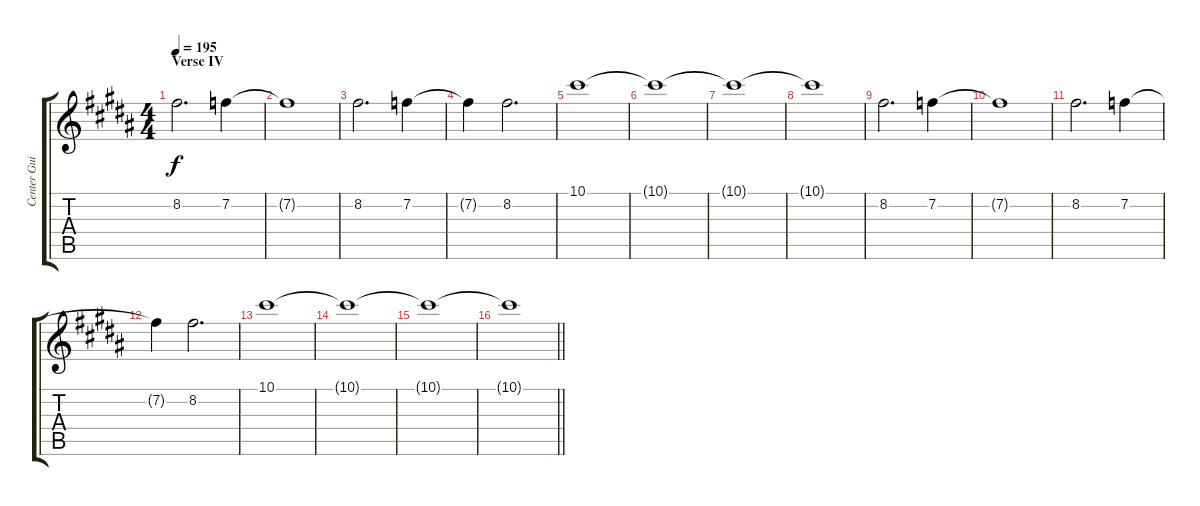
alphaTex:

\track ("Center Guitar" "Center Gui") {instrument overdrivenguitar}
\staff {score tabs}
\tuning (Eb4 Bb3 Gb3 Db3 Ab2 Db2) {hide}
\ts (4 4)
\section ("" "Verse IV")
\tempo 195
\clef g2
\ks b
8.2.2{d dy f volume 6} 7.2.4 |
7.2{t}.1 |
8.2.2{d} 7.2.4 |
7.2{t}.4 8.2.2{d} |
10.1.1 |
10.1{t}.1 |
10.1{t}.1 |
10.1{t}.1 |
8.2.2{d} 7.2.4 |
7.2{t}.1 |
8.2.2{d} 7.2.4 |
7.2{t}.4 8.2.2{d} |
10.1.1 |
10.1{t}.1 |
10.1{t}.1 |
\barLineRight lightlight
10.1{t}.1
